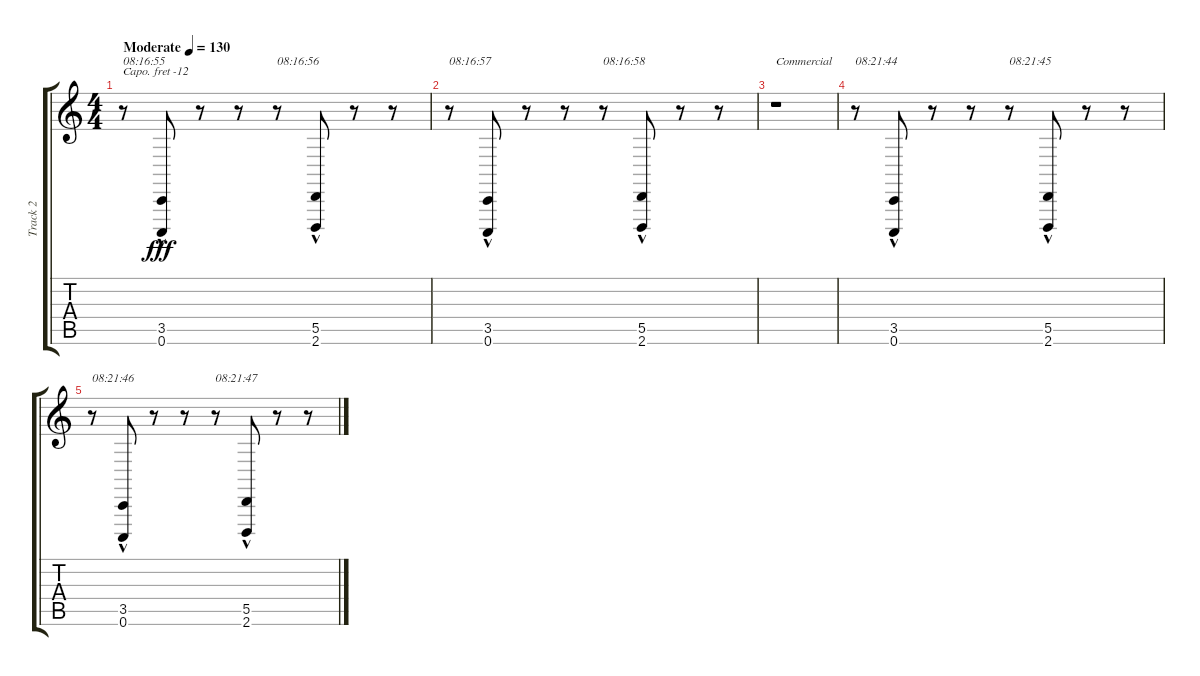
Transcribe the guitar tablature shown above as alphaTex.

\track ("Track 2" "Track 2") {instrument melodictom}
\staff {score tabs}
\capo -12
\tuning (E4 B3 G3 D3 A2 C2) {hide}
\ts (4 4)
\tempo (130 "Moderate")
\clef g2
\ks c
r.8{txt "08:16:55" dy fff instrument melodictom} (3.5 0.6{hac}).8 r.8 r.8 r.8{txt "08:16:56"} (5.5 2.6{hac}).8 r.8 r.8 |
r.8{txt "08:16:57"} (3.5 0.6{hac}).8 r.8 r.8 r.8{txt "08:16:58"} (5.5 2.6{hac}).8 r.8 r.8 |
r.1{txt "Commercial"} |
r.8{txt "08:21:44"} (3.5 0.6{hac}).8 r.8 r.8 r.8{txt "08:21:45"} (5.5 2.6{hac}).8 r.8 r.8 |
r.8{txt "08:21:46"} (3.5 0.6{hac}).8 r.8 r.8 r.8{txt "08:21:47"} (5.5 2.6{hac}).8 r.8 r.8
